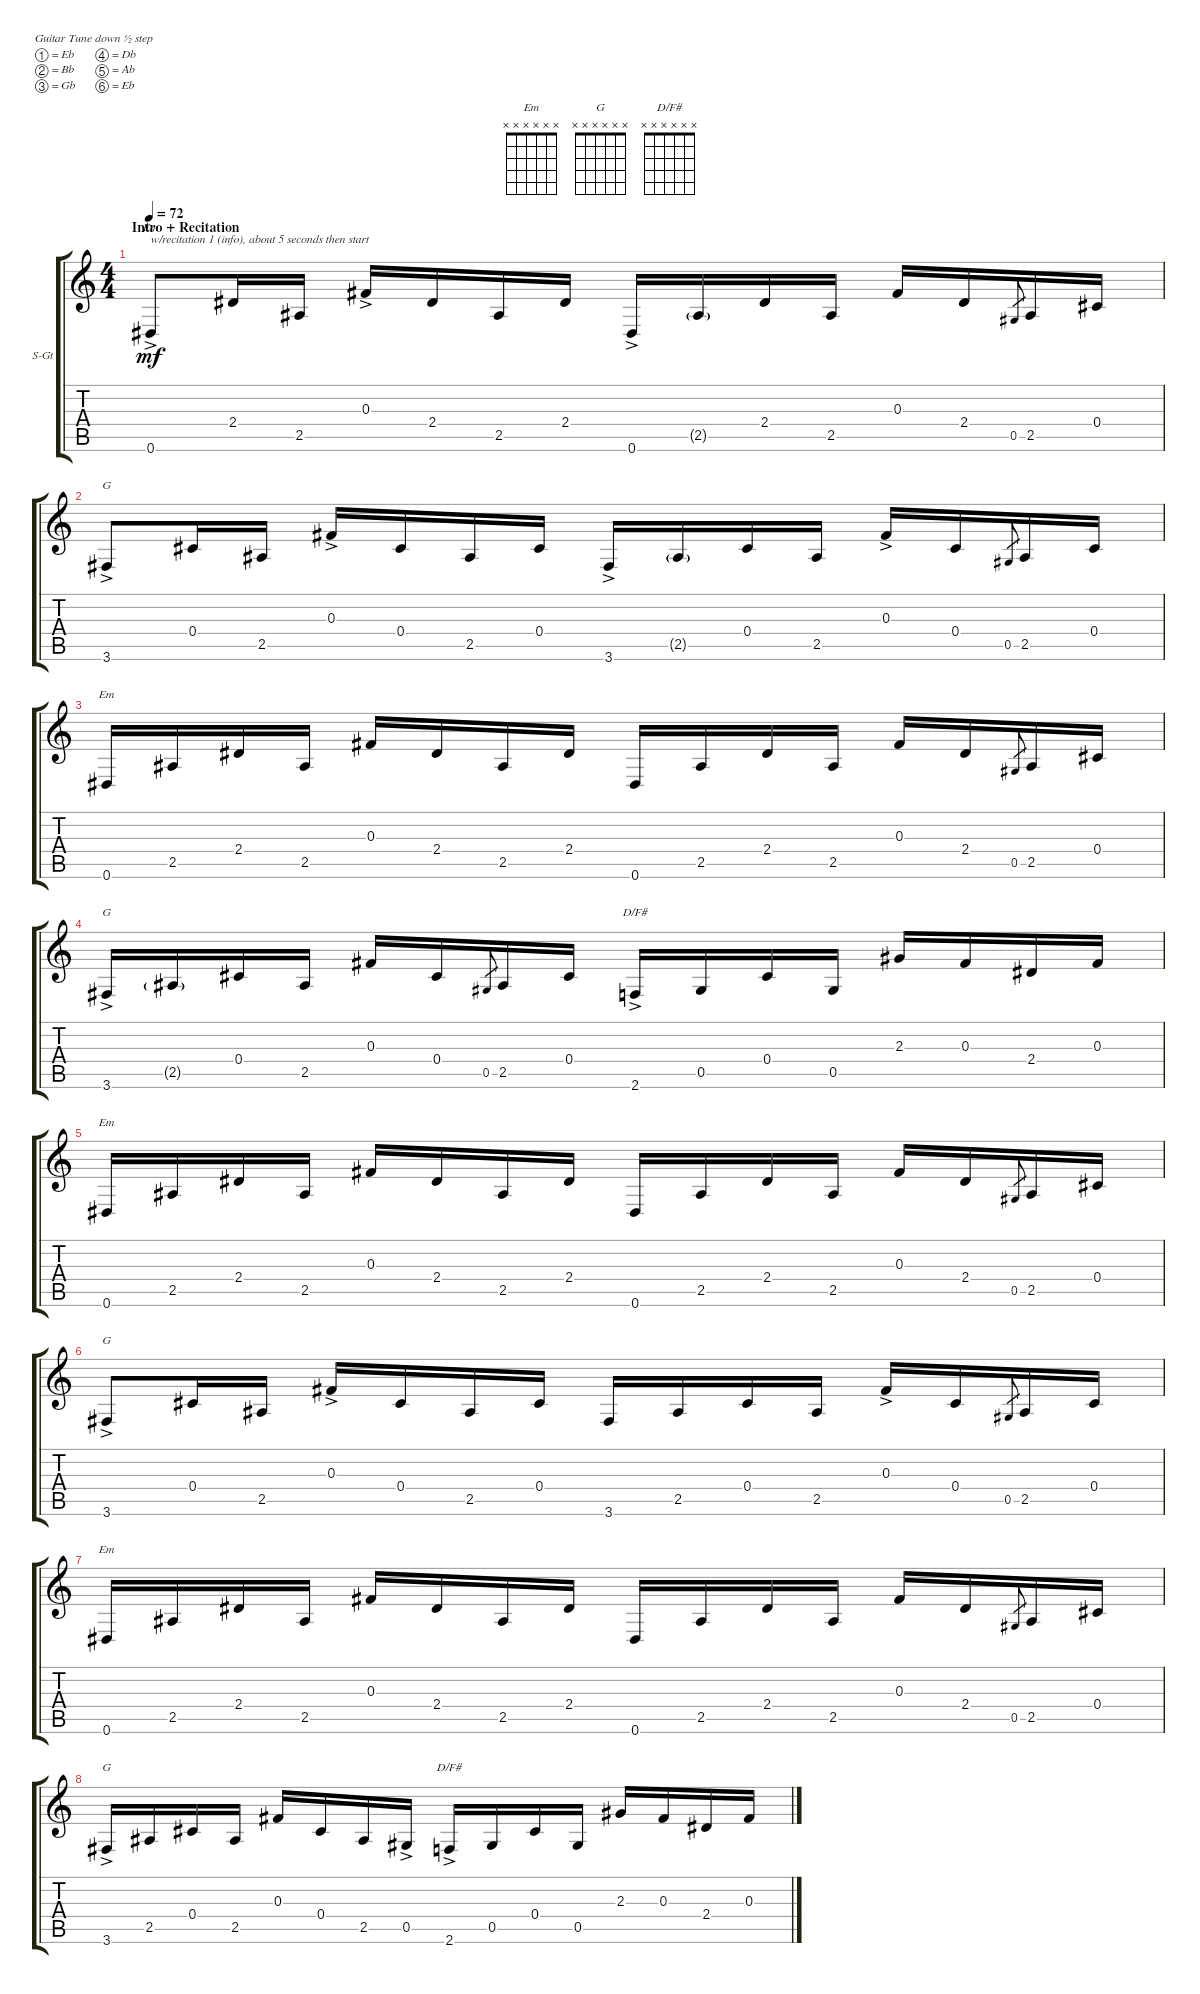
\bracketExtendMode groupsimilarinstruments
\firstSystemTrackNameOrientation horizontal
\otherSystemsTrackNameOrientation horizontal
\track ("Guitar 3 (Slash)" "S-Gt") {multiBarRest instrument acousticguitarsteel}
\staff {score tabs}
\tuning (Eb4 Bb3 Gb3 Db3 Ab2 Eb2)
\chord ("Em" x x x x x x)
\chord ("G" x x x x x x)
\chord ("D/F#" x x x x x x)
\ts (4 4)
\section ("" "Intro + Recitation")
\tempo 72
\clef g2
\ks c
0.6{ac}.8{ch "Em" txt "w/recitation 1 (info), about 5 seconds then start" dy mf instrument acousticguitarsteel} 2.4.16 2.5.16 0.3{ac}.16 2.4.16 2.5.16 2.4.16 0.6{ac}.16 2.5{g}.16 2.4.16 2.5.16 0.3.16 2.4.16 0.5.8{gr} 2.5.16 0.4.16 |
3.6{ac}.8{ch "G"} 0.4.16 2.5.16 0.3{ac}.16 0.4.16 2.5.16 0.4.16 3.6{ac}.16 2.5{g}.16 0.4.16 2.5.16 0.3{ac}.16 0.4.16 0.5.8{gr} 2.5.16 0.4.16 |
0.6.16{ch "Em"} 2.5.16 2.4.16 2.5.16 0.3.16 2.4.16 2.5.16 2.4.16 0.6.16 2.5.16 2.4.16 2.5.16 0.3.16 2.4.16 0.5.8{gr} 2.5.16 0.4.16 |
3.6{ac}.16{ch "G"} 2.5{g}.16 0.4.16 2.5.16 0.3.16 0.4.16 0.5.8{gr} 2.5.16 0.4.16 2.6{ac}.16{ch "D/F#"} 0.5.16 0.4.16 0.5.16 2.3.16 0.3.16 2.4.16 0.3.16 |
0.6.16{ch "Em"} 2.5.16 2.4.16 2.5.16 0.3.16 2.4.16 2.5.16 2.4.16 0.6.16 2.5.16 2.4.16 2.5.16 0.3.16 2.4.16 0.5.8{gr} 2.5.16 0.4.16 |
3.6{ac}.8{ch "G"} 0.4.16 2.5.16 0.3{ac}.16 0.4.16 2.5.16 0.4.16 3.6.16 2.5.16 0.4.16 2.5.16 0.3{ac}.16 0.4.16 0.5.8{gr} 2.5.16 0.4.16 |
0.6.16{ch "Em"} 2.5.16 2.4.16 2.5.16 0.3.16 2.4.16 2.5.16 2.4.16 0.6.16 2.5.16 2.4.16 2.5.16 0.3.16 2.4.16 0.5.8{gr} 2.5.16 0.4.16 |
3.6{ac}.16{ch "G"} 2.5.16 0.4.16 2.5.16 0.3.16 0.4.16 2.5.16 0.5{ac}.16 2.6{ac}.16{ch "D/F#"} 0.5.16 0.4.16 0.5.16 2.3.16 0.3.16 2.4.16 0.3.16
